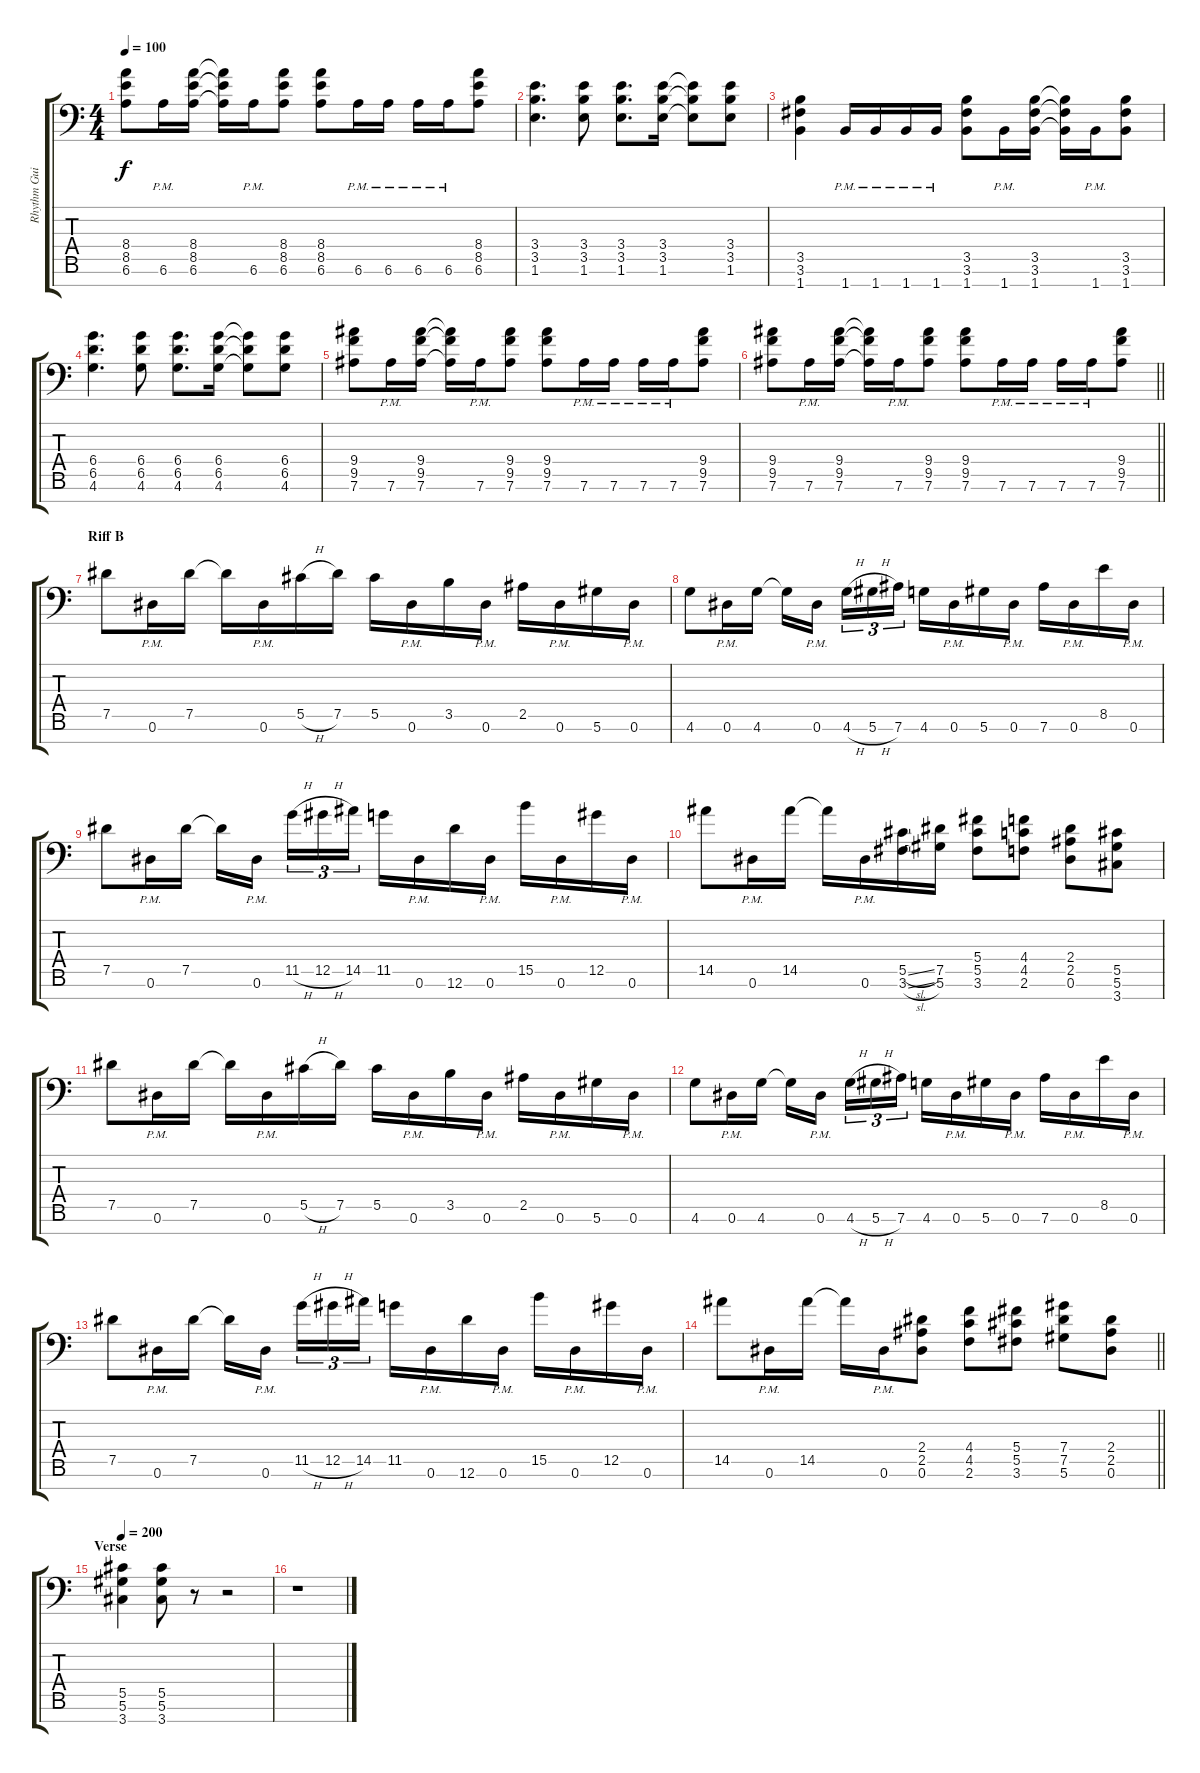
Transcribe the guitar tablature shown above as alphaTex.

\track ("Rhythm Guitar" "Rhythm Gui") {instrument distortionguitar}
\staff {score tabs}
\tuning (Eb4 Bb3 Gb3 Db3 Ab2 Eb2 Bb1) {hide}
\ts (4 4)
\tempo 100
\clef f4
\ks c
(8.4 8.5 6.6).8{dy f} 6.6{pm}.16 (8.4 8.5 6.6).16 (8.4{t} 8.5{t} 6.6{t}).16 6.6{pm}.16 (8.4 8.5 6.6).8 (8.4 8.5 6.6).8 6.6{pm}.16 6.6{pm}.16 6.6{pm}.16 6.6{pm}.16 (8.4 8.5 6.6).8 |
(3.4 3.5 1.6).4{d} (3.4 3.5 1.6).8 (3.4 3.5 1.6).8{d} (3.4 3.5 1.6).16 (3.4{t} 3.5{t} 1.6{t}).8 (3.4 3.5 1.6).8 |
(3.5 3.6 1.7).4 1.7{pm}.16 1.7{pm}.16 1.7{pm}.16 1.7{pm}.16 (3.5 3.6 1.7).8 1.7{pm}.16 (3.5 3.6 1.7).16 (3.5{t} 3.6{t} 1.7{t}).16 1.7{pm}.16 (3.5 3.6 1.7).8 |
(6.4 6.5 4.6).4{d} (6.4 6.5 4.6).8 (6.4 6.5 4.6).8{d} (6.4 6.5 4.6).16 (6.4{t} 6.5{t} 4.6{t}).8 (6.4 6.5 4.6).8 |
(9.4 9.5 7.6).8 7.6{pm}.16 (9.4 9.5 7.6).16 (9.4{t} 9.5{t} 7.6{t}).16 7.6{pm}.16 (9.4 9.5 7.6).8 (9.4 9.5 7.6).8 7.6{pm}.16 7.6{pm}.16 7.6{pm}.16 7.6{pm}.16 (9.4 9.5 7.6).8 |
\barLineRight lightlight
(9.4 9.5 7.6).8 7.6{pm}.16 (9.4 9.5 7.6).16 (9.4{t} 9.5{t} 7.6{t}).16 7.6{pm}.16 (9.4 9.5 7.6).8 (9.4 9.5 7.6).8 7.6{pm}.16 7.6{pm}.16 7.6{pm}.16 7.6{pm}.16 (9.4 9.5 7.6).8 |
\section ("" "Riff B")
7.5.8 0.6{pm}.16 7.5.16 7.5{t}.16 0.6{pm}.16 5.5{h}.16 7.5.16 5.5.16 0.6{pm}.16 3.5.16 0.6{pm}.16 2.5.16 0.6{pm}.16 5.6.16 0.6{pm}.16 |
4.6.8 0.6{pm}.16 4.6.16 4.6{t}.16 0.6{pm}.16{beam splitsecondary} 4.6{h}.16{tu (3 2)} 5.6{h}.16{tu (3 2)} 7.6.16{tu (3 2)} 4.6.16 0.6{pm}.16 5.6.16 0.6{pm}.16 7.6.16 0.6{pm}.16 8.5.16 0.6{pm}.16 |
7.5.8 0.6{pm}.16 7.5.16 7.5{t}.16 0.6{pm}.16{beam splitsecondary} 11.5{h}.16{tu (3 2)} 12.5{h}.16{tu (3 2)} 14.5.16{tu (3 2)} 11.5.16 0.6{pm}.16 12.6.16 0.6{pm}.16 15.5.16 0.6{pm}.16 12.5.16 0.6{pm}.16 |
14.5.8 0.6{pm}.16 14.5.16 14.5{t}.16 0.6{pm}.16 (5.5{sl} 3.6{sl}).16 (7.5 5.6).16 (5.4 5.5 3.6).8 (4.4 4.5 2.6).8 (2.4 2.5 0.6).8 (5.5 5.6 3.7).8 |
7.5.8 0.6{pm}.16 7.5.16 7.5{t}.16 0.6{pm}.16 5.5{h}.16 7.5.16 5.5.16 0.6{pm}.16 3.5.16 0.6{pm}.16 2.5.16 0.6{pm}.16 5.6.16 0.6{pm}.16 |
4.6.8 0.6{pm}.16 4.6.16 4.6{t}.16 0.6{pm}.16{beam splitsecondary} 4.6{h}.16{tu (3 2)} 5.6{h}.16{tu (3 2)} 7.6.16{tu (3 2)} 4.6.16 0.6{pm}.16 5.6.16 0.6{pm}.16 7.6.16 0.6{pm}.16 8.5.16 0.6{pm}.16 |
7.5.8 0.6{pm}.16 7.5.16 7.5{t}.16 0.6{pm}.16{beam splitsecondary} 11.5{h}.16{tu (3 2)} 12.5{h}.16{tu (3 2)} 14.5.16{tu (3 2)} 11.5.16 0.6{pm}.16 12.6.16 0.6{pm}.16 15.5.16 0.6{pm}.16 12.5.16 0.6{pm}.16 |
\barLineRight lightlight
14.5.8 0.6{pm}.16 14.5.16 14.5{t}.16 0.6{pm}.16 (2.4 2.5 0.6).8 (4.4 4.5 2.6).8 (5.4 5.5 3.6).8 (7.4 7.5 5.6).8 (2.4 2.5 0.6).8 |
\section ("" "Verse")
\tempo 200
(5.5 5.6 3.7).4 (5.5 5.6 3.7).8 r.8 r.2 |
r.1
